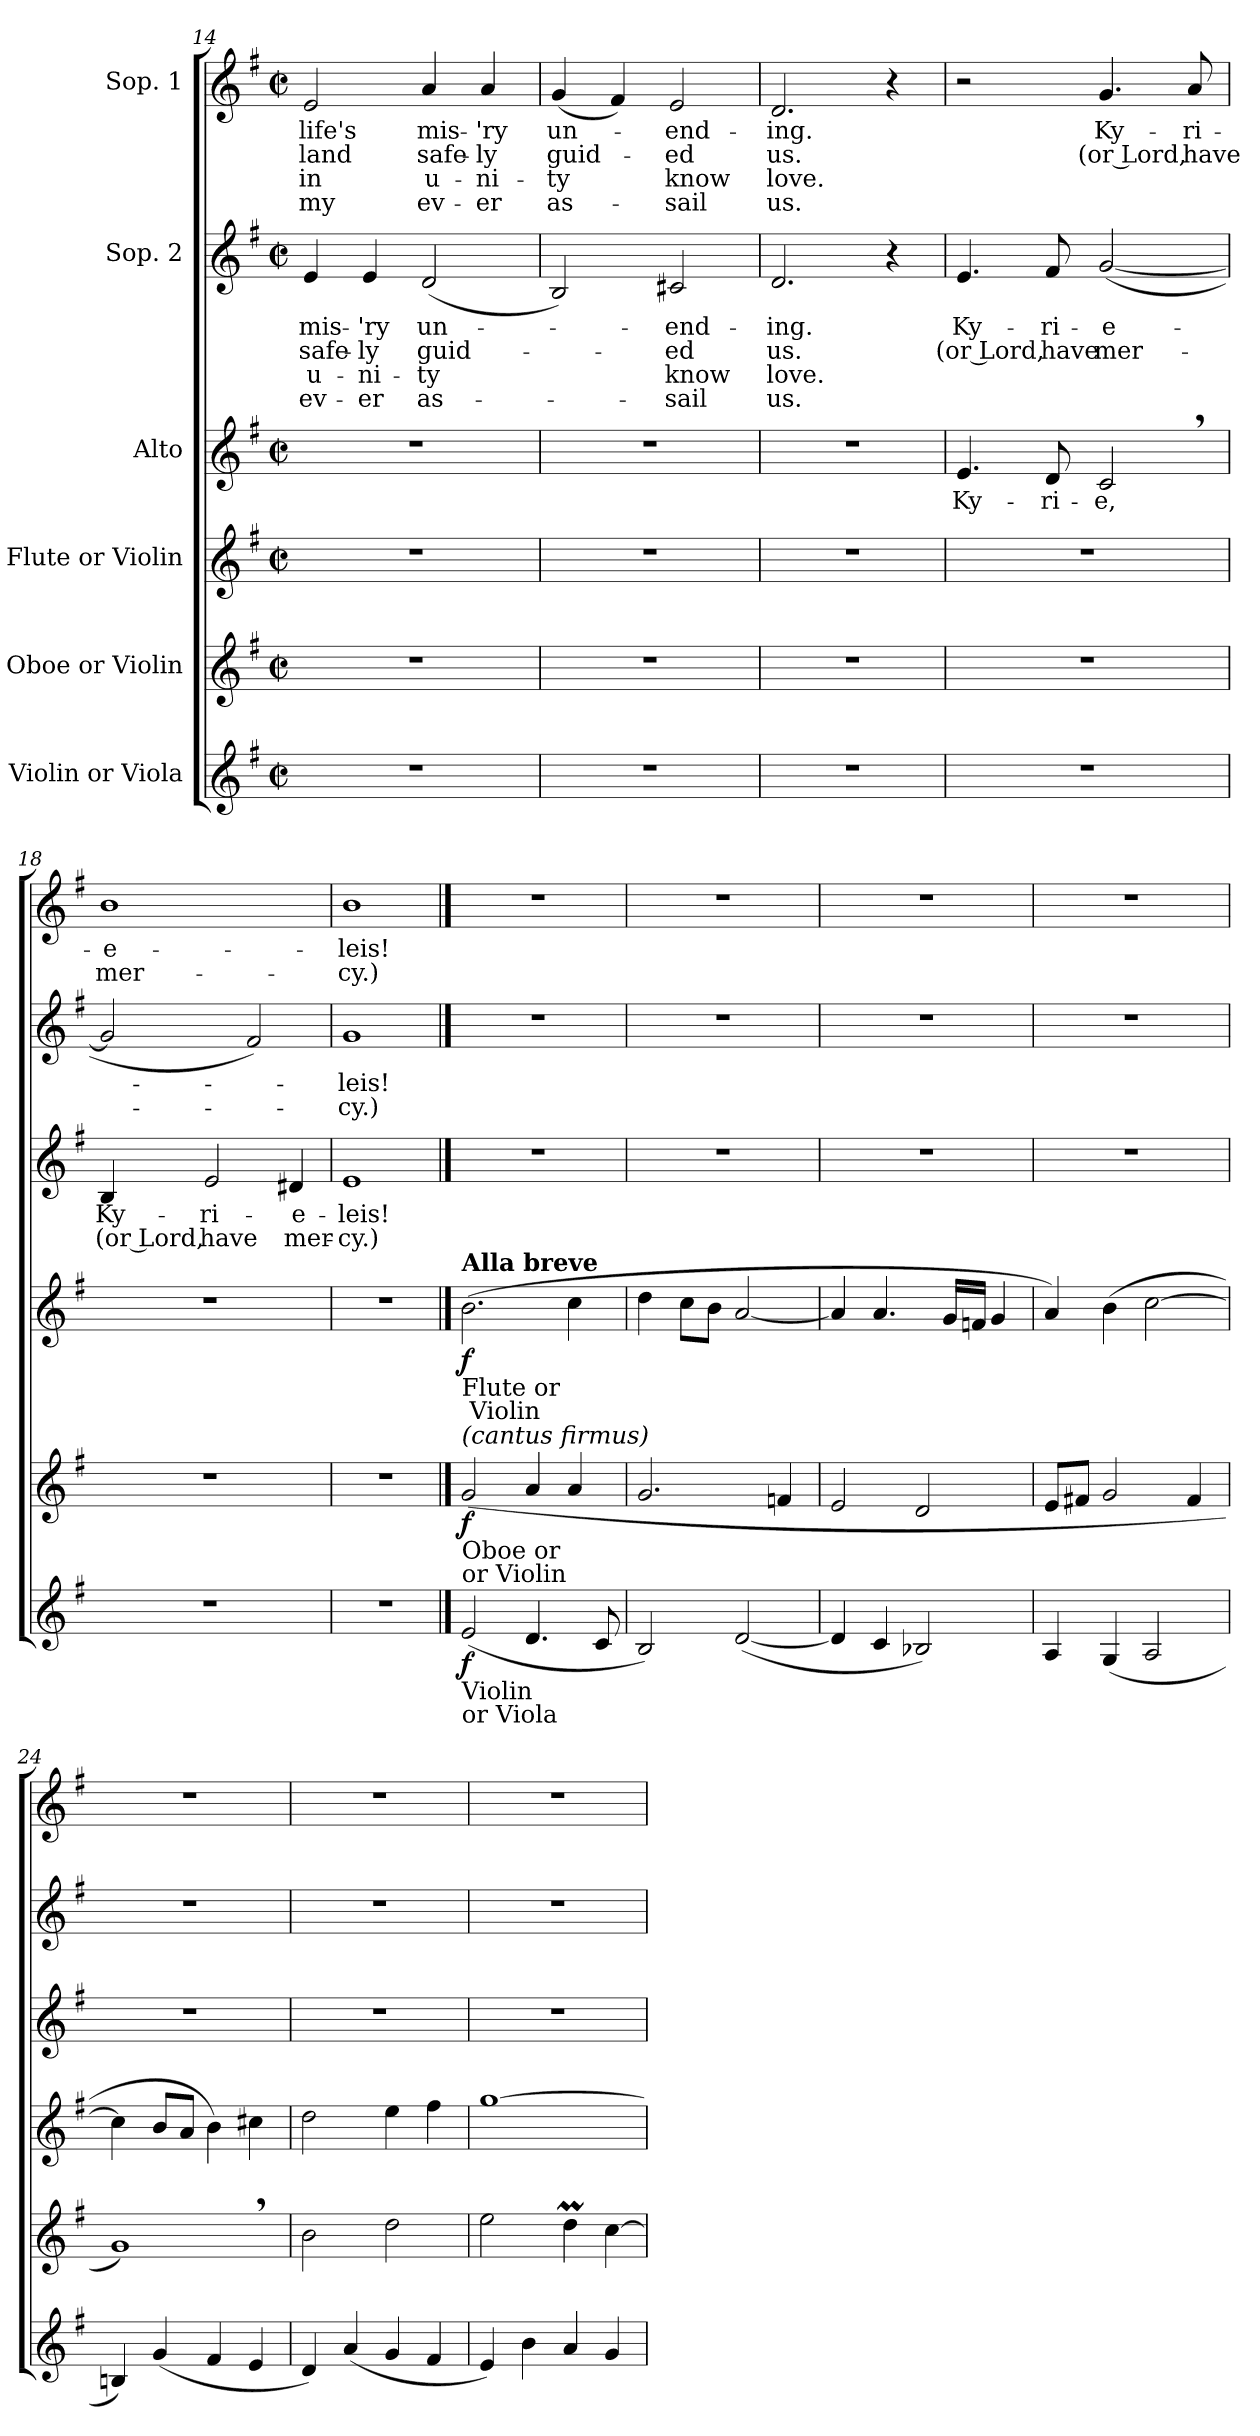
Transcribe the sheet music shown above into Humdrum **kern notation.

**kern	**dynam	**kern	**dynam	**kern	**dynam	**kern	**text	**text	**kern	**text	**text	**text	**text	**kern	**text	**text	**text	**text
*part6	*part6	*part5	*part5	*part4	*part4	*part3	*part3	*part3	*part2	*part2	*part2	*part2	*part2	*part1	*part1	*part1	*part1	*part1
*staff6	*staff6	*staff5	*staff5	*staff4	*staff4	*staff3	*staff3	*staff3	*staff2	*staff2	*staff2	*staff2	*staff2	*staff1	*staff1	*staff1	*staff1	*staff1
*I"Violin  or Viola	*	*I"Oboe or  Violin	*	*I"Flute or Violin	*	*I"Alto	*	*	*I"Sop. 2	*	*	*	*	*I"Sop. 1	*	*	*	*
!!LO:LB:g=z
*clefG2	*	*clefG2	*	*clefG2	*	*clefG2	*	*	*clefG2	*	*	*	*	*clefG2	*	*	*	*
*k[f#]	*	*k[f#]	*	*k[f#]	*	*k[f#]	*	*	*k[f#]	*	*	*	*	*k[f#]	*	*	*	*
*G:	*	*G:	*	*G:	*	*G:	*	*	*G:	*	*	*	*	*G:	*	*	*	*
*M2/2	*	*M2/2	*	*M2/2	*	*M2/2	*	*	*M2/2	*	*	*	*	*M2/2	*	*	*	*
*met(c|)	*	*met(c|)	*	*met(c|)	*	*met(c|)	*	*	*met(c|)	*	*	*	*	*met(c|)	*	*	*	*
=14	=14	=14	=14	=14	=14	=14	=14	=14	=14	=14	=14	=14	=14	=14	=14	=14	=14	=14
!	!	!	!	!	!	!	!	!	!	!LO:LY:b	!LO:LY:b	!LO:LY:b	!LO:LY:b	!	!LO:LY:b	!LO:LY:b	!LO:LY:b	!LO:LY:b
1r	.	1r	.	1r	.	1r	.	.	4e/	mis-	safe-	u-	ev-	2e/	life's	-land	in	-my
!	!	!	!	!	!	!	!	!	!	!LO:LY:b	!LO:LY:b	!LO:LY:b	!LO:LY:b	!	!	!	!	!
.	.	.	.	.	.	.	.	.	4e/	-'ry	-ly	-ni-	-er	.	.	.	.	.
!	!	!	!	!	!	!	!	!	!	!LO:LY:b	!LO:LY:b	!LO:LY:b	!LO:LY:b	!	!LO:LY:b	!LO:LY:b	!LO:LY:b	!LO:LY:b
.	.	.	.	.	.	.	.	.	(<2d/	un-	guid-	-ty	as-	4a/	mis-	safe-	u-	ev-
!	!	!	!	!	!	!	!	!	!	!	!	!	!	!	!LO:LY:b	!LO:LY:b	!LO:LY:b	!LO:LY:b
.	.	.	.	.	.	.	.	.	.	.	.	.	.	4a/	-'ry	-ly	-ni-	-er
=15	=15	=15	=15	=15	=15	=15	=15	=15	=15	=15	=15	=15	=15	=15	=15	=15	=15	=15
!	!	!	!	!	!	!	!	!	!	!	!	!	!	!	!LO:LY:b	!LO:LY:b	!LO:LY:b	!LO:LY:b
1r	.	1r	.	1r	.	1r	.	.	2B/)	.	.	.	.	(<4g/	un-	guid-	-ty	as-
.	.	.	.	.	.	.	.	.	.	.	.	.	.	4f#/)	.	.	.	.
!	!	!	!	!	!	!	!	!	!	!LO:LY:b	!LO:LY:b	!LO:LY:b	!LO:LY:b	!	!LO:LY:b	!LO:LY:b	!LO:LY:b	!LO:LY:b
.	.	.	.	.	.	.	.	.	2c#X/	-end-	-ed	know	-sail	2e/	-end-	-ed	know	-sail
=16	=16	=16	=16	=16	=16	=16	=16	=16	=16	=16	=16	=16	=16	=16	=16	=16	=16	=16
!	!	!	!	!	!	!	!	!	!	!LO:LY:b	!LO:LY:b	!LO:LY:b	!LO:LY:b	!	!LO:LY:b	!LO:LY:b	!LO:LY:b	!LO:LY:b
1r	.	1r	.	1r	.	1r	.	.	2.d/	-ing.	us.	love.	us.	2.d/	-ing.	us.	love.	us.
.	.	.	.	.	.	.	.	.	4r	.	.	.	.	4r	.	.	.	.
=17	=17	=17	=17	=17	=17	=17	=17	=17	=17	=17	=17	=17	=17	=17	=17	=17	=17	=17
!	!	!	!	!	!	!	!LO:LY:b	!	!	!LO:LY:b	!LO:LY:b	!	!	!	!	!	!	!
1r	.	1r	.	1r	.	4.e/	Ky-	.	4.e/	Ky-	(or Lord,	.	.	2r	.	.	.	.
!	!	!	!	!	!	!	!LO:LY:b	!	!	!LO:LY:b	!LO:LY:b	!	!	!	!	!	!	!
.	.	.	.	.	.	8d/	-ri-	.	8f#/	-ri-	have	.	.	.	.	.	.	.
!	!	!	!	!	!	!	!LO:LY:b	!	!	!LO:LY:b	!LO:LY:b	!	!	!	!LO:LY:b	!LO:LY:b	!	!
.	.	.	.	.	.	2c,>/	-e,	.	(<[2g/	-e-	mer-	.	.	4.g/	Ky-	(or Lord,	.	.
!	!	!	!	!	!	!	!	!	!	!	!	!	!	!	!LO:LY:b	!LO:LY:b	!	!
.	.	.	.	.	.	.	.	.	.	.	.	.	.	8a/	-ri-	have	.	.
=18	=18	=18	=18	=18	=18	=18	=18	=18	=18	=18	=18	=18	=18	=18	=18	=18	=18	=18
!	!	!	!	!	!	!	!LO:LY:b	!LO:LY:b	!	!	!	!	!	!	!LO:LY:b	!LO:LY:b	!	!
1r	.	1r	.	1r	.	4B/	Ky-	(or Lord,	2g/]	.	.	.	.	1b	-e-	mer-	.	.
!	!	!	!	!	!	!	!LO:LY:b	!LO:LY:b	!	!	!	!	!	!	!	!	!	!
.	.	.	.	.	.	2e/	-ri-	have	.	.	.	.	.	.	.	.	.	.
.	.	.	.	.	.	.	.	.	2f#/)	.	.	.	.	.	.	.	.	.
!	!	!	!	!	!	!	!LO:LY:b	!LO:LY:b	!	!	!	!	!	!	!	!	!	!
.	.	.	.	.	.	4d#X/	-e-	mer-	.	.	.	.	.	.	.	.	.	.
=19	=19	=19	=19	=19	=19	=19	=19	=19	=19	=19	=19	=19	=19	=19	=19	=19	=19	=19
!	!	!	!	!	!	!	!LO:LY:b	!LO:LY:b	!	!LO:LY:b	!LO:LY:b	!	!	!	!LO:LY:b	!LO:LY:b	!	!
1r	.	1r	.	1r	.	1e	-leis!	-cy.)	1g	-leis!	-cy.)	.	.	1b	-leis!	-cy.)	.	.
!!LO:PB:g=z
==20	==20	==20	==20	==20	==20	==20	==20	==20	==20	==20	==20	==20	==20	==20	==20	==20	==20	==20
!	!	!	!	!LO:TX:a:B:t=Alla breve	!	!	!	!	!	!	!	!	!	!	!	!	!	!
!	!	!	!	!LO:TX:b:t=Flute or\n Violin	!	!	!	!	!	!	!	!	!	!	!	!	!	!
!	!	!LO:TX:a:i:t=(cantus firmus)	!	!	!	!	!	!	!	!	!	!	!	!	!	!	!	!
!	!	!LO:TX:b:t=Oboe or\nor Violin	!	!	!	!	!	!	!	!	!	!	!	!	!	!	!	!
!LO:TX:b:t=Violin\nor Viola	!	!	!	!	!	!	!	!	!	!	!	!	!	!	!	!	!	!
!	!LO:DY:b	!	!LO:DY:b	!	!LO:DY:b	!	!	!	!	!	!	!	!	!	!	!	!	!
(<2e/	f	(<2g/	f	(>2.b\	f	1r	.	.	1r	.	.	.	.	1r	.	.	.	.
4.d/	.	4a/	.	.	.	.	.	.	.	.	.	.	.	.	.	.	.	.
.	.	4a/	.	4cc\	.	.	.	.	.	.	.	.	.	.	.	.	.	.
8c/	.	.	.	.	.	.	.	.	.	.	.	.	.	.	.	.	.	.
=21	=21	=21	=21	=21	=21	=21	=21	=21	=21	=21	=21	=21	=21	=21	=21	=21	=21	=21
2B/)	.	2.g/	.	4dd\	.	1r	.	.	1r	.	.	.	.	1r	.	.	.	.
.	.	.	.	8cc\L	.	.	.	.	.	.	.	.	.	.	.	.	.	.
.	.	.	.	8b\J	.	.	.	.	.	.	.	.	.	.	.	.	.	.
(<[2d/	.	.	.	[2a/	.	.	.	.	.	.	.	.	.	.	.	.	.	.
.	.	4fn/	.	.	.	.	.	.	.	.	.	.	.	.	.	.	.	.
=22	=22	=22	=22	=22	=22	=22	=22	=22	=22	=22	=22	=22	=22	=22	=22	=22	=22	=22
4d/]	.	2e/	.	4a/]	.	1r	.	.	1r	.	.	.	.	1r	.	.	.	.
4c/	.	.	.	4.a/	.	.	.	.	.	.	.	.	.	.	.	.	.	.
2B-X/)	.	2d/	.	.	.	.	.	.	.	.	.	.	.	.	.	.	.	.
.	.	.	.	16g/LL	.	.	.	.	.	.	.	.	.	.	.	.	.	.
.	.	.	.	16fn/JJ	.	.	.	.	.	.	.	.	.	.	.	.	.	.
.	.	.	.	4g/	.	.	.	.	.	.	.	.	.	.	.	.	.	.
=23	=23	=23	=23	=23	=23	=23	=23	=23	=23	=23	=23	=23	=23	=23	=23	=23	=23	=23
4A/	.	8e/L	.	4a/)	.	1r	.	.	1r	.	.	.	.	1r	.	.	.	.
.	.	8f#X/J	.	.	.	.	.	.	.	.	.	.	.	.	.	.	.	.
(<4G/	.	2g/	.	(>4b\	.	.	.	.	.	.	.	.	.	.	.	.	.	.
2A/	.	.	.	[2cc\	.	.	.	.	.	.	.	.	.	.	.	.	.	.
.	.	4f#/	.	.	.	.	.	.	.	.	.	.	.	.	.	.	.	.
=24	=24	=24	=24	=24	=24	=24	=24	=24	=24	=24	=24	=24	=24	=24	=24	=24	=24	=24
4Bn/)	.	1g,>)	.	4cc\]	.	1r	.	.	1r	.	.	.	.	1r	.	.	.	.
(<4g/	.	.	.	8b/L	.	.	.	.	.	.	.	.	.	.	.	.	.	.
.	.	.	.	8a/J	.	.	.	.	.	.	.	.	.	.	.	.	.	.
4f#/	.	.	.	4b\)	.	.	.	.	.	.	.	.	.	.	.	.	.	.
4e/	.	.	.	4cc#X\	.	.	.	.	.	.	.	.	.	.	.	.	.	.
=25	=25	=25	=25	=25	=25	=25	=25	=25	=25	=25	=25	=25	=25	=25	=25	=25	=25	=25
4d/)	.	2b\	.	2dd\	.	1r	.	.	1r	.	.	.	.	1r	.	.	.	.
(<4a/	.	.	.	.	.	.	.	.	.	.	.	.	.	.	.	.	.	.
4g/	.	2dd\	.	4ee\	.	.	.	.	.	.	.	.	.	.	.	.	.	.
4f#/	.	.	.	4ff#\	.	.	.	.	.	.	.	.	.	.	.	.	.	.
!!LO:LB:g=z
=26	=26	=26	=26	=26	=26	=26	=26	=26	=26	=26	=26	=26	=26	=26	=26	=26	=26	=26
4e/)	.	2ee\	.	[1gg	.	1r	.	.	1r	.	.	.	.	1r	.	.	.	.
4b\	.	.	.	.	.	.	.	.	.	.	.	.	.	.	.	.	.	.
4a/	.	4ddM\	.	.	.	.	.	.	.	.	.	.	.	.	.	.	.	.
4g/	.	[4cc\	.	.	.	.	.	.	.	.	.	.	.	.	.	.	.	.
=	=	=	=	=	=	=	=	=	=	=	=	=	=	=	=	=	=	=
*-	*-	*-	*-	*-	*-	*-	*-	*-	*-	*-	*-	*-	*-	*-	*-	*-	*-	*-
